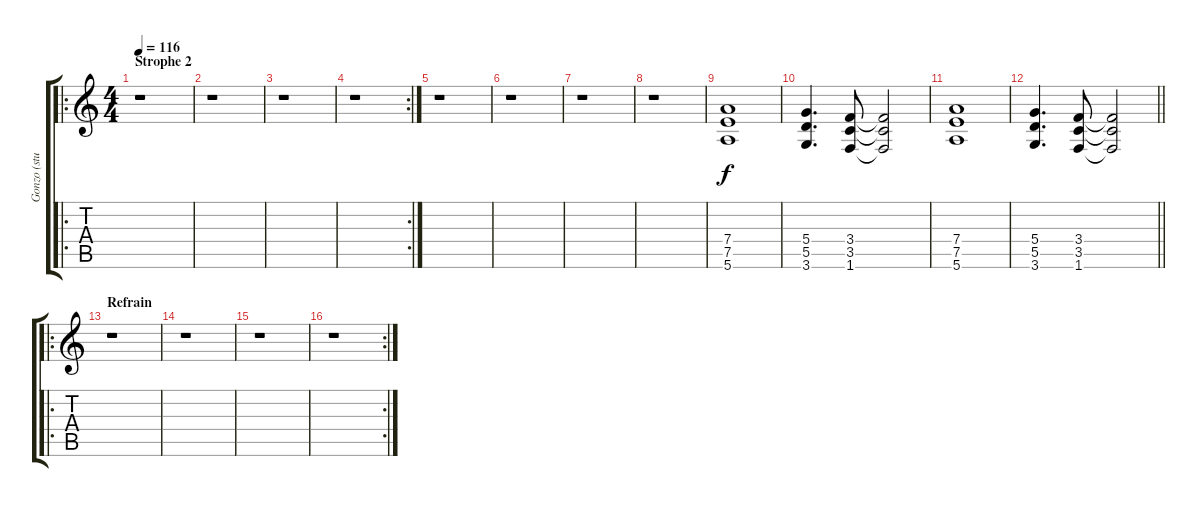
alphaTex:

\track ("Gonzo (studio extra)" "Gonzo (stu") {instrument overdrivenguitar}
\staff {score tabs}
\tuning (E4 B3 G3 D3 A2 E2) {hide}
\ro
\ts (4 4)
\section ("" "Strophe 2")
\tempo 116
\clef g2
\ks c
r.1{dy f} |
r.1 |
r.1 |
\rc 2
r.1 |
r.1 |
r.1 |
r.1 |
r.1 |
(7.4 7.5 5.6).1 |
(5.4 5.5 3.6).4{d} (3.4 3.5 1.6).8 (3.4{t} 3.5{t} 1.6{t}).2 |
(7.4 7.5 5.6).1 |
\barLineRight lightlight
(5.4 5.5 3.6).4{d} (3.4 3.5 1.6).8 (3.4{t} 3.5{t} 1.6{t}).2 |
\ro
\section ("" "Refrain")
r.1 |
r.1 |
r.1 |
\rc 2
r.1
